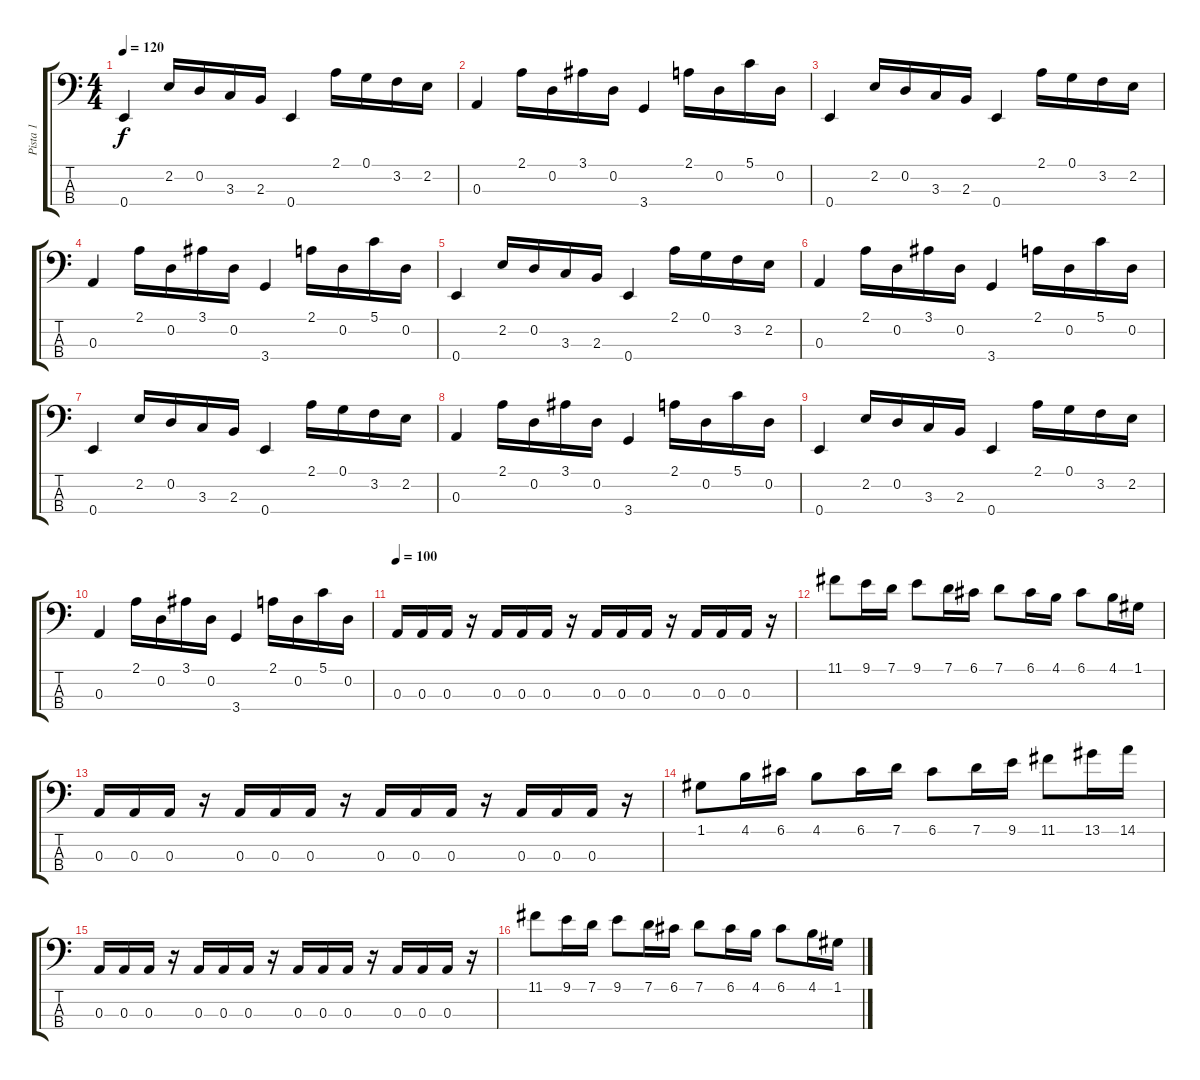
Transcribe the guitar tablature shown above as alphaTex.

\track ("Pista 1" "Pista 1") {instrument electricbasspick}
\staff {score tabs}
\tuning (G2 D2 A1 E1) {hide}
\ts (4 4)
\tempo 120
\clef f4
\ks c
0.4.4{dy f} 2.2.16 0.2.16 3.3.16 2.3.16 0.4.4 2.1.16 0.1.16 3.2.16 2.2.16 |
0.3.4 2.1.16 0.2.16 3.1.16 0.2.16 3.4.4 2.1.16 0.2.16 5.1.16 0.2.16 |
0.4.4 2.2.16 0.2.16 3.3.16 2.3.16 0.4.4 2.1.16 0.1.16 3.2.16 2.2.16 |
0.3.4 2.1.16 0.2.16 3.1.16 0.2.16 3.4.4 2.1.16 0.2.16 5.1.16 0.2.16 |
0.4.4 2.2.16 0.2.16 3.3.16 2.3.16 0.4.4 2.1.16 0.1.16 3.2.16 2.2.16 |
0.3.4 2.1.16 0.2.16 3.1.16 0.2.16 3.4.4 2.1.16 0.2.16 5.1.16 0.2.16 |
0.4.4 2.2.16 0.2.16 3.3.16 2.3.16 0.4.4 2.1.16 0.1.16 3.2.16 2.2.16 |
0.3.4 2.1.16 0.2.16 3.1.16 0.2.16 3.4.4 2.1.16 0.2.16 5.1.16 0.2.16 |
0.4.4 2.2.16 0.2.16 3.3.16 2.3.16 0.4.4 2.1.16 0.1.16 3.2.16 2.2.16 |
0.3.4 2.1.16 0.2.16 3.1.16 0.2.16 3.4.4 2.1.16 0.2.16 5.1.16 0.2.16 |
\tempo 100
0.3.16 0.3.16 0.3.16 r.16 0.3.16 0.3.16 0.3.16 r.16 0.3.16 0.3.16 0.3.16 r.16 0.3.16 0.3.16 0.3.16 r.16 |
11.1.8 9.1.16 7.1.16 9.1.8 7.1.16 6.1.16 7.1.8 6.1.16 4.1.16 6.1.8 4.1.16 1.1.16 |
0.3.16 0.3.16 0.3.16 r.16 0.3.16 0.3.16 0.3.16 r.16 0.3.16 0.3.16 0.3.16 r.16 0.3.16 0.3.16 0.3.16 r.16 |
1.1.8 4.1.16 6.1.16 4.1.8 6.1.16 7.1.16 6.1.8 7.1.16 9.1.16 11.1.8 13.1.16 14.1.16 |
0.3.16 0.3.16 0.3.16 r.16 0.3.16 0.3.16 0.3.16 r.16 0.3.16 0.3.16 0.3.16 r.16 0.3.16 0.3.16 0.3.16 r.16 |
11.1.8 9.1.16 7.1.16 9.1.8 7.1.16 6.1.16 7.1.8 6.1.16 4.1.16 6.1.8 4.1.16 1.1.16
